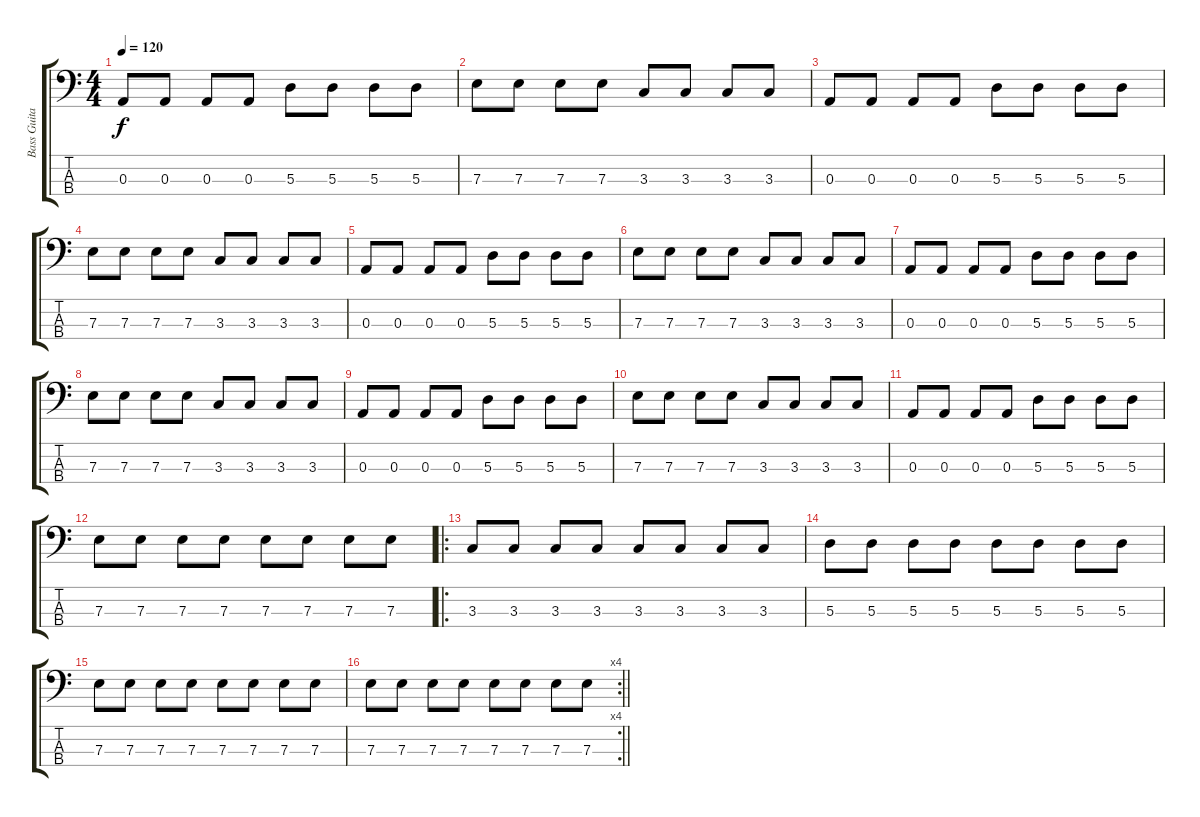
\track ("Bass Guitar" "Bass Guita") {instrument electricbassfinger}
\staff {score tabs}
\tuning (G2 D2 A1 E1) {hide}
\ts (4 4)
\tempo 120
\clef f4
\ks c
0.3.8{dy f} 0.3.8 0.3.8 0.3.8 5.3.8 5.3.8 5.3.8 5.3.8 |
7.3.8 7.3.8 7.3.8 7.3.8 3.3.8 3.3.8 3.3.8 3.3.8 |
0.3.8 0.3.8 0.3.8 0.3.8 5.3.8 5.3.8 5.3.8 5.3.8 |
7.3.8 7.3.8 7.3.8 7.3.8 3.3.8 3.3.8 3.3.8 3.3.8 |
0.3.8 0.3.8 0.3.8 0.3.8 5.3.8 5.3.8 5.3.8 5.3.8 |
7.3.8 7.3.8 7.3.8 7.3.8 3.3.8 3.3.8 3.3.8 3.3.8 |
0.3.8 0.3.8 0.3.8 0.3.8 5.3.8 5.3.8 5.3.8 5.3.8 |
7.3.8 7.3.8 7.3.8 7.3.8 3.3.8 3.3.8 3.3.8 3.3.8 |
0.3.8 0.3.8 0.3.8 0.3.8 5.3.8 5.3.8 5.3.8 5.3.8 |
7.3.8 7.3.8 7.3.8 7.3.8 3.3.8 3.3.8 3.3.8 3.3.8 |
0.3.8 0.3.8 0.3.8 0.3.8 5.3.8 5.3.8 5.3.8 5.3.8 |
7.3.8 7.3.8 7.3.8 7.3.8 7.3.8 7.3.8 7.3.8 7.3.8 |
\ro
3.3.8 3.3.8 3.3.8 3.3.8 3.3.8 3.3.8 3.3.8 3.3.8 |
5.3.8 5.3.8 5.3.8 5.3.8 5.3.8 5.3.8 5.3.8 5.3.8 |
7.3.8 7.3.8 7.3.8 7.3.8 7.3.8 7.3.8 7.3.8 7.3.8 |
\rc 4
\barLineRight lightlight
7.3.8 7.3.8 7.3.8 7.3.8 7.3.8 7.3.8 7.3.8 7.3.8
